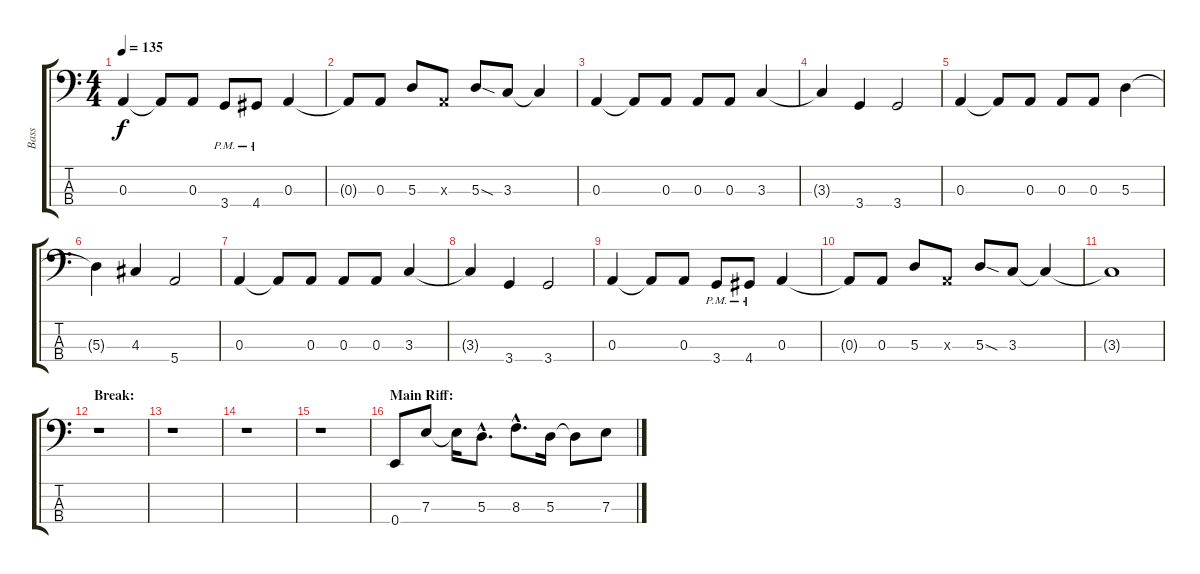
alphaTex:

\track ("Bass" "Bass") {instrument electricbasspick}
\staff {score tabs}
\tuning (G2 D2 A1 E1) {hide}
\ts (4 4)
\tempo 135
\clef f4
\ks c
0.3.4{dy f} 0.3{t}.8 0.3.8 3.4{pm}.8 4.4{pm}.8 0.3.4 |
0.3{t}.8 0.3.8 5.3.8 0.3{x}.8 5.3{sod}.8 3.3.8 3.3{t}.4 |
0.3.4 0.3{t}.8 0.3.8 0.3.8 0.3.8 3.3.4 |
3.3{t}.4 3.4.4 3.4.2 |
0.3.4 0.3{t}.8 0.3.8 0.3.8 0.3.8 5.3.4 |
5.3{t}.4 4.3.4 5.4.2 |
0.3.4 0.3{t}.8 0.3.8 0.3.8 0.3.8 3.3.4 |
3.3{t}.4 3.4.4 3.4.2 |
0.3.4 0.3{t}.8 0.3.8 3.4{pm}.8 4.4{pm}.8 0.3.4 |
0.3{t}.8 0.3.8 5.3.8 0.3{x}.8 5.3{sod}.8 3.3.8 3.3{t}.4 |
3.3{t}.1 |
\section ("" "Break:")
r.1 |
r.1 |
r.1 |
r.1 |
\section ("" "Main Riff:")
0.4.8 7.3.8 7.3{t}.16 5.3{hac}.8{d} 8.3{hac}.8{d} 5.3.16 5.3{t}.8 7.3.8
